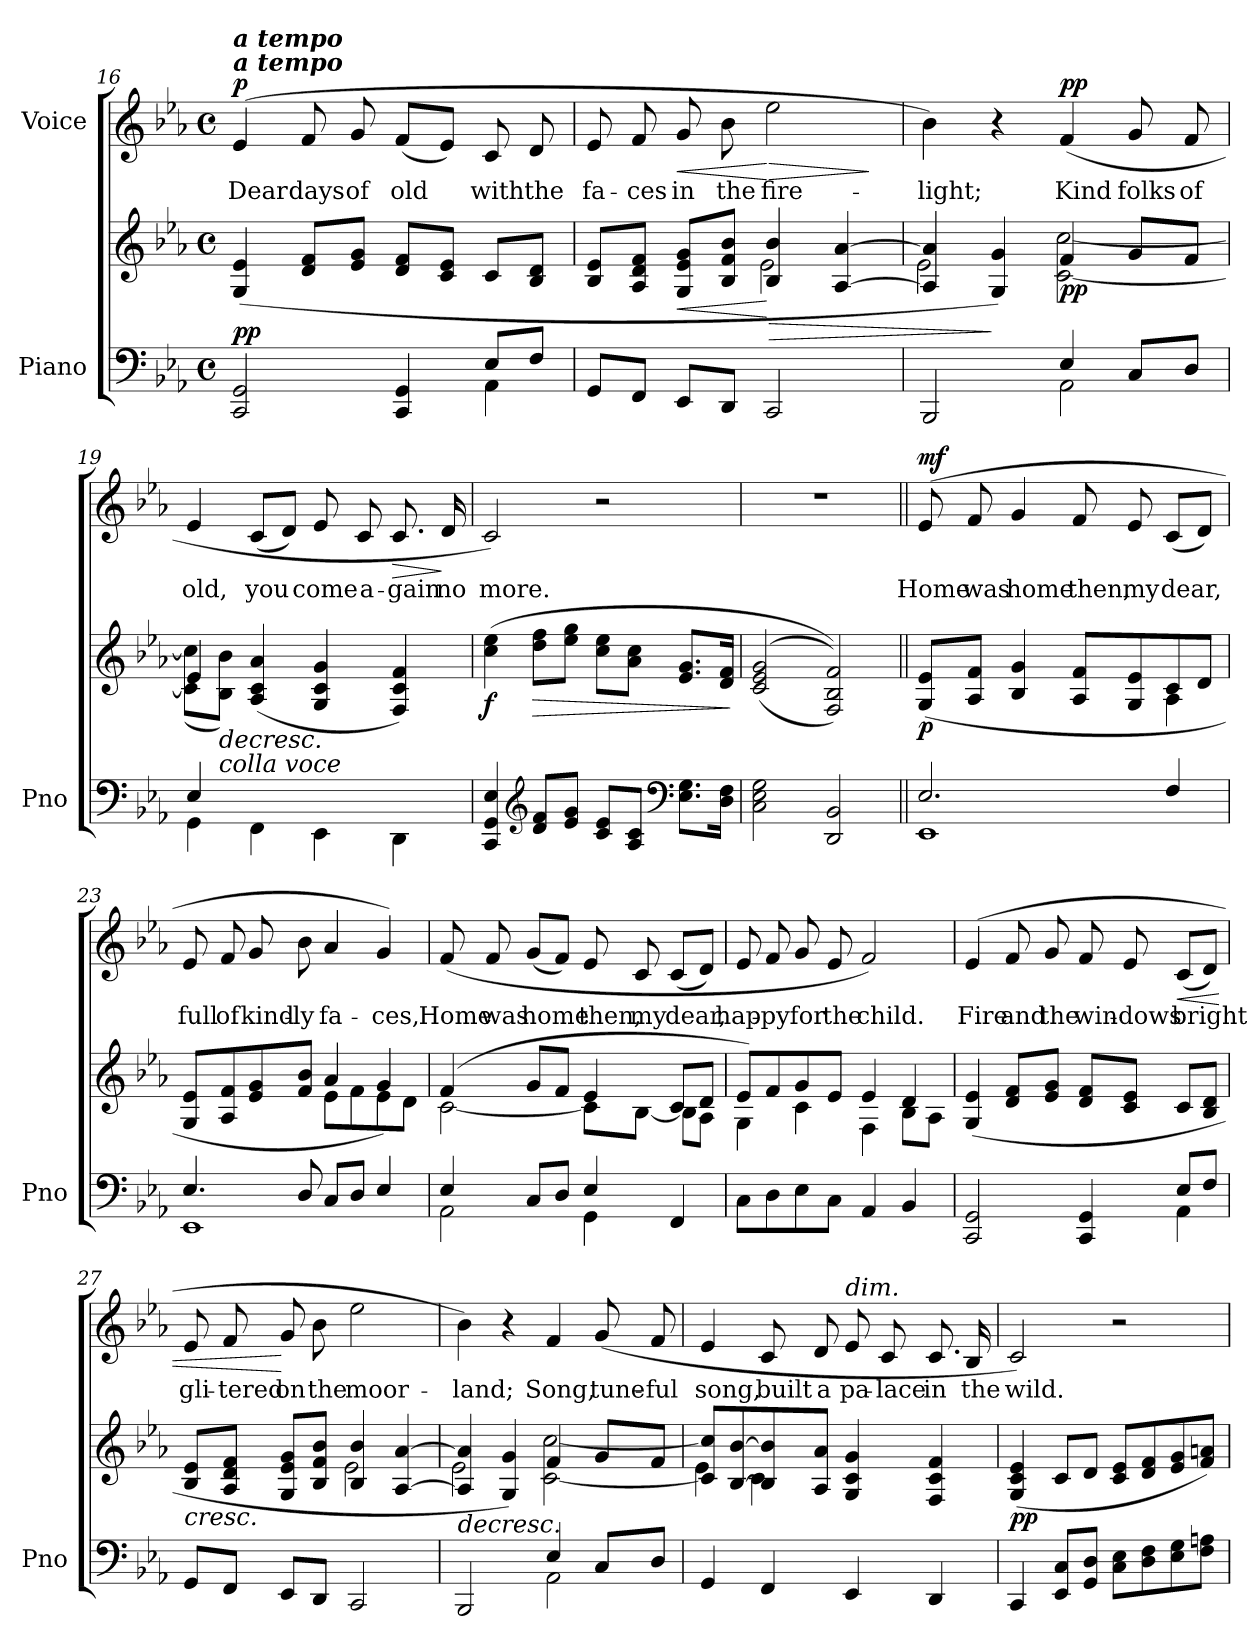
**kern	**kern	**dynam	**kern	**text	**dynam
*part2	*part2	*part2	*part1	*part1	*part1
*staff3	*staff2	*staff2/3	*staff1	*staff1	*staff1
*I"Piano	*	*	*I"Voice	*	*
*I'Pno	*	*	*	*	*
!!LO:LB:g=z
*clefF4	*clefG2	*	*clefG2	*	*
*k[b-e-a-]	*k[b-e-a-]	*	*k[b-e-a-]	*	*
*M4/4	*M4/4	*	*M4/4	*	*
*met(c)	*met(c)	*	*met(c)	*	*
=16	=16	=16	=16	=16	=16
*^	*	*	*	*	*
!	!	!	!	!LO:TX:a:Bi:t=a tempo	!	!
!	!	!	!	!LO:TX:a:Bi:t=a tempo	!	!
!	!	!	!LO:DY:a=2	!	!LO:LY:b	!LO:DY:a
2CC/ 2GG/	2.ryy	(>4G/ 4e-/	pp	(>4e-/	Dear	p
!	!	!	!	!	!LO:LY:b	!
.	.	8d/ 8f/L	.	8f/	days	.
!	!	!	!	!	!LO:LY:b	!
.	.	8e-/ 8g/J	.	8g/	of	.
!	!	!	!	!	!LO:LY:b	!
4CC/ 4GG/	.	8d/ 8f/L	.	(<8f/L	old	.
.	.	8c/ 8e-/J	.	8e-/J)	.	.
!	!	!	!	!	!LO:LY:b	!
8E-/L	4AA-\	8c/L	.	8c/	with	.
!	!	!	!	!	!LO:LY:b	!
8F/J	.	8B-/ 8d/J	.	8d/	the	.
*v	*v	*	*	*	*	*
=17	=17	=17	=17	=17	=17
*	*^	*	*	*	*
!	!	!	!	!	!LO:LY:b	!
8GG/L	8B-/ 8e-/L	2ryy	.	8e-/	fa-	.
!	!	!	!	!	!LO:LY:b	!
8FF/J	8A-/ 8d/ 8f/J	.	.	8f/	-ces	.
!	!	!	!LO:HP:b	!	!LO:LY:b	!LO:HP:b
8EE-/L	8G/ 8e-/ 8g/L	.	<	8g/	in	<
!	!	!	!	!	!LO:LY:b	!
8DD/J	8B-/ 8f/ 8b-/J	.	.	8b-\	the	.
!	!	!	!LO:HP:n=1:b	!	!LO:LY:b	!LO:HP:n=1:b
2CC/	4B-/ 4b-/	2e-\	[ >	2ee-\	fire-	[ >
.	[4A-/ [4a-/	.	.	.	.	.
*	*v	*v	*	*	*	*
.	.	.	.	.	]
=18	=18	=18	=18	=18	=18
*^	*^	*	*	*	*
!	!	!	!	!	!	!LO:LY:b	!
2BBB-/	2ryy	4A-/] 4a-/]	2e-\	.	4b-\)	-light;	.
.	.	4G/ 4g/)	.	]	4r	.	.
!	!	!	!	!LO:DY:b	!	!LO:LY:b	!LO:DY:a
4E-/	2AA-\	4f/	[2c\ [2cc\	pp	(>4f/	Kind	pp
!	!	!	!	!	!	!LO:LY:b	!
8C/L	.	8g/L	.	.	8g/	folks	.
!	!	!	!	!	!	!LO:LY:b	!
8D/J	.	8f/J	.	.	8f/	of	.
!!LO:LB:g=z
=19	=19	=19	=19	=19	=19	=19	=19
!	!	!	!	!	!	!LO:LY:b	!
4GG\	4E-/	4e-/	(>8c\] 8cc\]L	.	4e-/	old,	.
!	!	!	!LO:TX:b:i:t=colla voce	!	!	!	!
!	!	!	!	!LO:HP:b	!	!	!
.	.	.	8B-\ 8b-\J)	>	.	.	.
!	!	!	!	!	!	!LO:LY:b	!
4FF\	2.ryy	(<4A-/ 4c/ 4a-/	2.ryy	.	(<8c/L	you	.
.	.	.	.	.	8d/J)	.	.
!	!	!	!	!	!	!LO:LY:b	!
4EE-\	.	4G/ 4c/ 4g/	.	.	8e-/	come	.
!	!	!	!	!	!	!LO:LY:b	!
.	.	.	.	.	8c/	a-	.
!	!	!	!	!	!	!LO:LY:b	!LO:HP:b
4DD\	.	4F/ 4c/ 4f/)	.	.	8.c/	-gain	>
!	!	!	!	!	!	!LO:LY:b	!
.	.	.	.	.	16d/	no	]
*v	*v	*	*	*	*	*	*
*	*v	*v	*	*	*	*
=20	=20	=20	=20	=20	=20
!	!	!LO:DY:b	!	!LO:LY:b	!
4CC/ 4GG/ 4E-/	(>4cc\ 4ee-\	f	2c/)	more.	.
*clefG2	*	*	*	*	*
!	!	!LO:HP:b	!	!	!
8d/ 8f/L	8dd\ 8ff\L	>	.	.	.
8e-/ 8g/J	8ee-\ 8gg\J	.	.	.	.
8c/ 8e-/L	8cc\ 8ee-\L	.	2r	.	.
8A-/ 8c/J	8a-\ 8cc\J	.	.	.	.
*clefF4	*	*	*	*	*
8.E-\ 8.G\L	8.e-/ 8.g/L	.	.	.	.
16D\ 16F\Jk	16d/ 16f/Jk	.	.	.	.
.	.	]	.	.	.
=21	=21	=21	=21	=21	=21
2C\ 2E-\ 2G\	(>(<2c/ 2e-/ 2g/	.	1r	.	.
2DD/ 2BB-/	2F/ 2B-/ 2f/)))	.	.	.	.
!!LO:PB:g=z
=22||	=22||	=22||	=22||	=22||	=22||
*^	*^	*	*	*	*
!	!	!	!	!LO:DY:b	!	!LO:LY:b	!LO:DY:a
2.E-/	1EE-	(>8G/ 8e-/L	2.ryy	p	(>8e-/	Home	mf
!	!	!	!	!	!	!LO:LY:b	!
.	.	8A-/ 8f/J	.	.	8f/	was	.
!	!	!	!	!	!	!LO:LY:b	!
.	.	4B-/ 4g/	.	.	4g/	home	.
!	!	!	!	!	!	!LO:LY:b	!
.	.	8A-/ 8f/L	.	.	8f/	then,	.
!	!	!	!	!	!	!LO:LY:b	!
.	.	8G/ 8e-/	.	.	8e-/	my	.
!	!	!	!	!	!	!LO:LY:b	!
4F/	.	8c/	4A-\	.	(<8c/L	dear,	.
.	.	8d/J	.	.	8d/J)	.	.
=23	=23	=23	=23	=23	=23	=23	=23
!	!	!	!	!	!	!LO:LY:b	!
4.E-/	1EE-	8G/ 8e-/L	2ryy	.	8e-/	full	.
!	!	!	!	!	!	!LO:LY:b	!
.	.	8A-/ 8f/	.	.	8f/	of	.
!	!	!	!	!	!	!LO:LY:b	!
.	.	8e-/ 8g/	.	.	8g/	kind-	.
!	!	!	!	!	!	!LO:LY:b	!
8D/	.	8f/ 8b-/J	.	.	8b-\	-ly	.
!	!	!	!	!	!	!LO:LY:b	!
8C/L	.	4a-/	8e-\L	.	4a-/	fa-	.
8D/J	.	.	8f\	.	.	.	.
!	!	!	!	!	!	!LO:LY:b	!
4E-/	.	4g/)	8e-\	.	4g/)	-ces,	.
.	.	.	8d\J	.	.	.	.
=24	=24	=24	=24	=24	=24	=24	=24
!	!	!	!	!	!	!LO:LY:b	!
4E-/	2AA-\	(>4f/	[2c\	.	(>8f/	Home	.
!	!	!	!	!	!	!LO:LY:b	!
.	.	.	.	.	8f/	was	.
!	!	!	!	!	!	!LO:LY:b	!
8C/L	.	8g/L	.	.	(<8g/L	home	.
8D/J	.	8f/J	.	.	8f/J)	.	.
!	!	!	!	!	!	!LO:LY:b	!
4E-/	4GG\	4e-/	8c\L]	.	8e-/	then,	.
!	!	!	!	!	!	!LO:LY:b	!
.	.	.	[8B-\J	.	8c/	my	.
!	!	!	!	!	!	!LO:LY:b	!
4FF/	4ryy	8c/L	8B-\L]	.	(<8c/L	dear,	.
.	.	8d/J	8A-\J	.	8d/J)	.	.
*v	*v	*	*	*	*	*	*
!!LO:LB:g=z
=25	=25	=25	=25	=25	=25	=25
!	!	!	!	!	!LO:LY:b	!
8C\L	8e-/L)	4G\	.	8e-/	hap-	.
!	!	!	!	!	!LO:LY:b	!
8D\	8f/	.	.	8f/	-py	.
!	!	!	!	!	!LO:LY:b	!
8E-\	8g/	4c\	.	8g/	for	.
!	!	!	!	!	!LO:LY:b	!
8C\J	8e-/J	.	.	8e-/	the	.
!	!	!	!	!	!LO:LY:b	!
4AA-/	4e-/	4F\	.	2f/)	child.	.
4BB-/	4d/	8B-\L	.	.	.	.
.	.	8A-\J	.	.	.	.
=26	=26	=26	=26	=26	=26	=26
*^	*	*	*	*	*	*
!	!	!	!	!	!	!LO:LY:b	!
*	*	*v	*v	*	*	*	*
2CC/ 2GG/	2.ryy	(>4G/ 4e-/	.	(>4e-/	Fire	.
!	!	!	!	!	!LO:LY:b	!
.	.	8d/ 8f/L	.	8f/	and	.
!	!	!	!	!	!LO:LY:b	!
.	.	8e-/ 8g/J	.	8g/	the	.
!	!	!	!	!	!LO:LY:b	!
4CC/ 4GG/	.	8d/ 8f/L	.	8f/	win-	.
!	!	!	!	!	!LO:LY:b	!
.	.	8c/ 8e-/J	.	8e-/	-dows	.
!	!	!	!	!	!LO:LY:b	!LO:HP:b
8E-/L	4AA-\	8c/L	.	(<8c/L	bright	<
8F/J	.	8B-/ 8d/J	.	8d/J)	.	.
*v	*v	*	*	*	*	*
=27	=27	=27	=27	=27	=27
!	!	!LO:HP:b	!	!LO:LY:b	!
*	*^	*	*	*	*
8GG/L	8B-/ 8e-/L	2ryy	<	8e-/	gli-	.
!	!	!	!	!	!LO:LY:b	!
8FF/J	8A-/ 8d/ 8f/J	.	.	8f/	-tered	.
!	!	!	!	!	!LO:LY:b	!
8EE-/L	8G/ 8e-/ 8g/L	.	.	8g/	on	[
!	!	!	!	!	!LO:LY:b	!
8DD/J	8B-/ 8f/ 8b-/J	.	.	8b-\	the	.
!	!	!	!	!	!LO:LY:b	!
2CC/	4B-/ 4b-/	2e-\	.	2ee-\	moor-	.
.	[4A-/ [4a-/	.	.	.	.	.
*	*v	*v	*	*	*	*
.	.	]	.	.	.
!!LO:LB:g=z
=28	=28	=28	=28	=28	=28
*^	*	*	*	*	*
!	!	!	!LO:HP:b	!	!LO:LY:b	!
*	*	*^	*	*	*	*
2BBB-/	2ryy	4A-/] 4a-/]	2e-\	>	4b-\)	-land;	.
.	.	4G/ 4g/)	.	.	4r	.	.
!	!	!	!	!	!	!LO:LY:b	!
4E-/	2AA-\	4f/	[2c\ [2cc\	[	4f/	Song,	.
!	!	!	!	!	!	!LO:LY:b	!
8C/L	.	8g/L	.	.	(>8g/	tune-	.
!	!	!	!	!	!	!LO:LY:b	!
8D/J	.	8f/J	.	.	8f/	-ful	.
*v	*v	*	*	*	*	*	*
=29	=29	=29	=29	=29	=29	=29
!	!	!	!	!	!LO:LY:b	!
4GG/	8c/] 8cc/]L	4e-\	.	4e-/	song,	.
.	[8B-/ [8b-/	.	.	.	.	.
!	!	!	!	!	!LO:LY:b	!
4FF/	8B-/] 8b-/]	4c\	.	8c/	built	.
!	!	!	!	!	!LO:LY:b	!
.	8A-/ 8a-/J	.	.	8d/	a	.
!	!	!	!	!LO:TX:a:i:t=dim.	!	!
!	!	!	!	!	!LO:LY:b	!
4EE-/	4G/ 4c/ 4g/	2ryy	.	8e-/	pa-	.
!	!	!	!	!	!LO:LY:b	!
.	.	.	.	8c/	-lace	.
!	!	!	!	!	!LO:LY:b	!
4DD/	4F/ 4c/ 4f/	.	.	8.c/	in	.
!	!	!	!	!	!LO:LY:b	!
.	.	.	.	16B-/	the	.
*	*v	*v	*	*	*	*
=30	=30	=30	=30	=30	=30
!	!	!LO:DY:b	!	!LO:LY:b	!
4CC/	(>4G/ 4c/ 4e-/	pp	2c/)	wild.	.
8EE-/ 8C/L	8c/L	.	.	.	.
8GG/ 8D/J	8d/J	.	.	.	.
8C\ 8E-\L	8c/ 8e-/L	.	2r	.	.
8D\ 8F\	8d/ 8f/	.	.	.	.
8E-\ 8G\	8e-/ 8g/	.	.	.	.
8F\ 8An\J	8f/ 8an/J)	.	.	.	.
.	.	]	.	.	.
=	=	=	=	=	=
*-	*-	*-	*-	*-	*-
